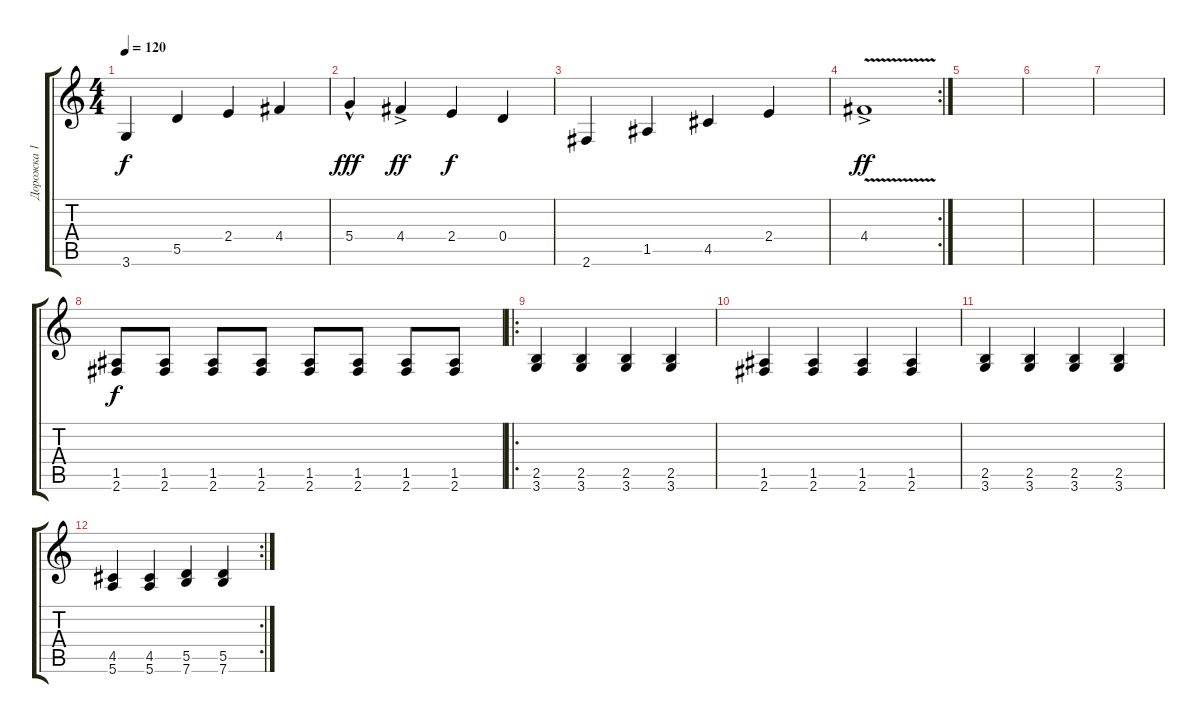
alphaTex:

\track ("Дорожка 1" "Дорожка 1") {instrument acousticguitarsteel}
\staff {score tabs}
\tuning (E4 B3 G3 D3 A2 E2) {hide}
\ts (4 4)
\tempo 120
\clef g2
\ks c
3.6.4{dy f} 5.5.4 2.4.4 4.4.4 |
5.4{hac}.4{dy fff} 4.4{ac}.4{dy ff} 2.4.4{dy f} 0.4.4 |
2.6.4 1.5.4 4.5.4 2.4.4 |
\rc 2
4.4{v ac}.1{dy ff} |
|
|
|
(1.5 2.6).8{dy f} (1.5 2.6).8 (1.5 2.6).8 (1.5 2.6).8 (1.5 2.6).8 (1.5 2.6).8 (1.5 2.6).8 (1.5 2.6).8 |
\ro
(2.5 3.6).4 (2.5 3.6).4 (2.5 3.6).4 (2.5 3.6).4 |
(1.5 2.6).4 (1.5 2.6).4 (1.5 2.6).4 (1.5 2.6).4 |
(2.5 3.6).4 (2.5 3.6).4 (2.5 3.6).4 (2.5 3.6).4 |
\rc 2
(4.5 5.6).4 (4.5 5.6).4 (5.5 7.6).4 (5.5 7.6).4
